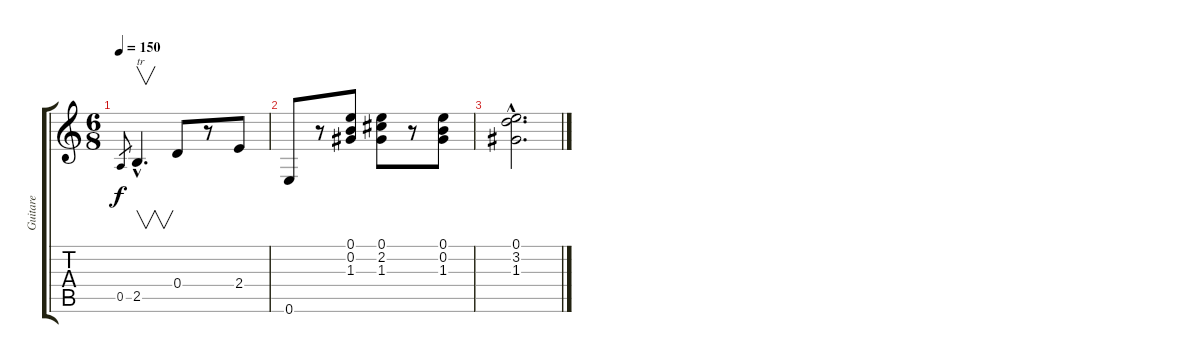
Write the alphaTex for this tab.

\track ("Guitare" "Guitare") {instrument acousticguitarnylon}
\staff {score tabs}
\tuning (E4 B3 G3 D3 A2 E2) {hide}
\ts (6 8)
\tempo 150
\clef g2
\ks c
0.5.8{gr dy f} 2.5{hac}.4{v d txt "tr"} 0.4.8 r.8 2.4.8 |
0.6.8 r.8 (0.1 0.2 1.3).8 (0.1 2.2 1.3).8 r.8 (0.1 0.2 1.3).8 |
(0.1{hac} 3.2{hac} 1.3{hac}).2{d}
